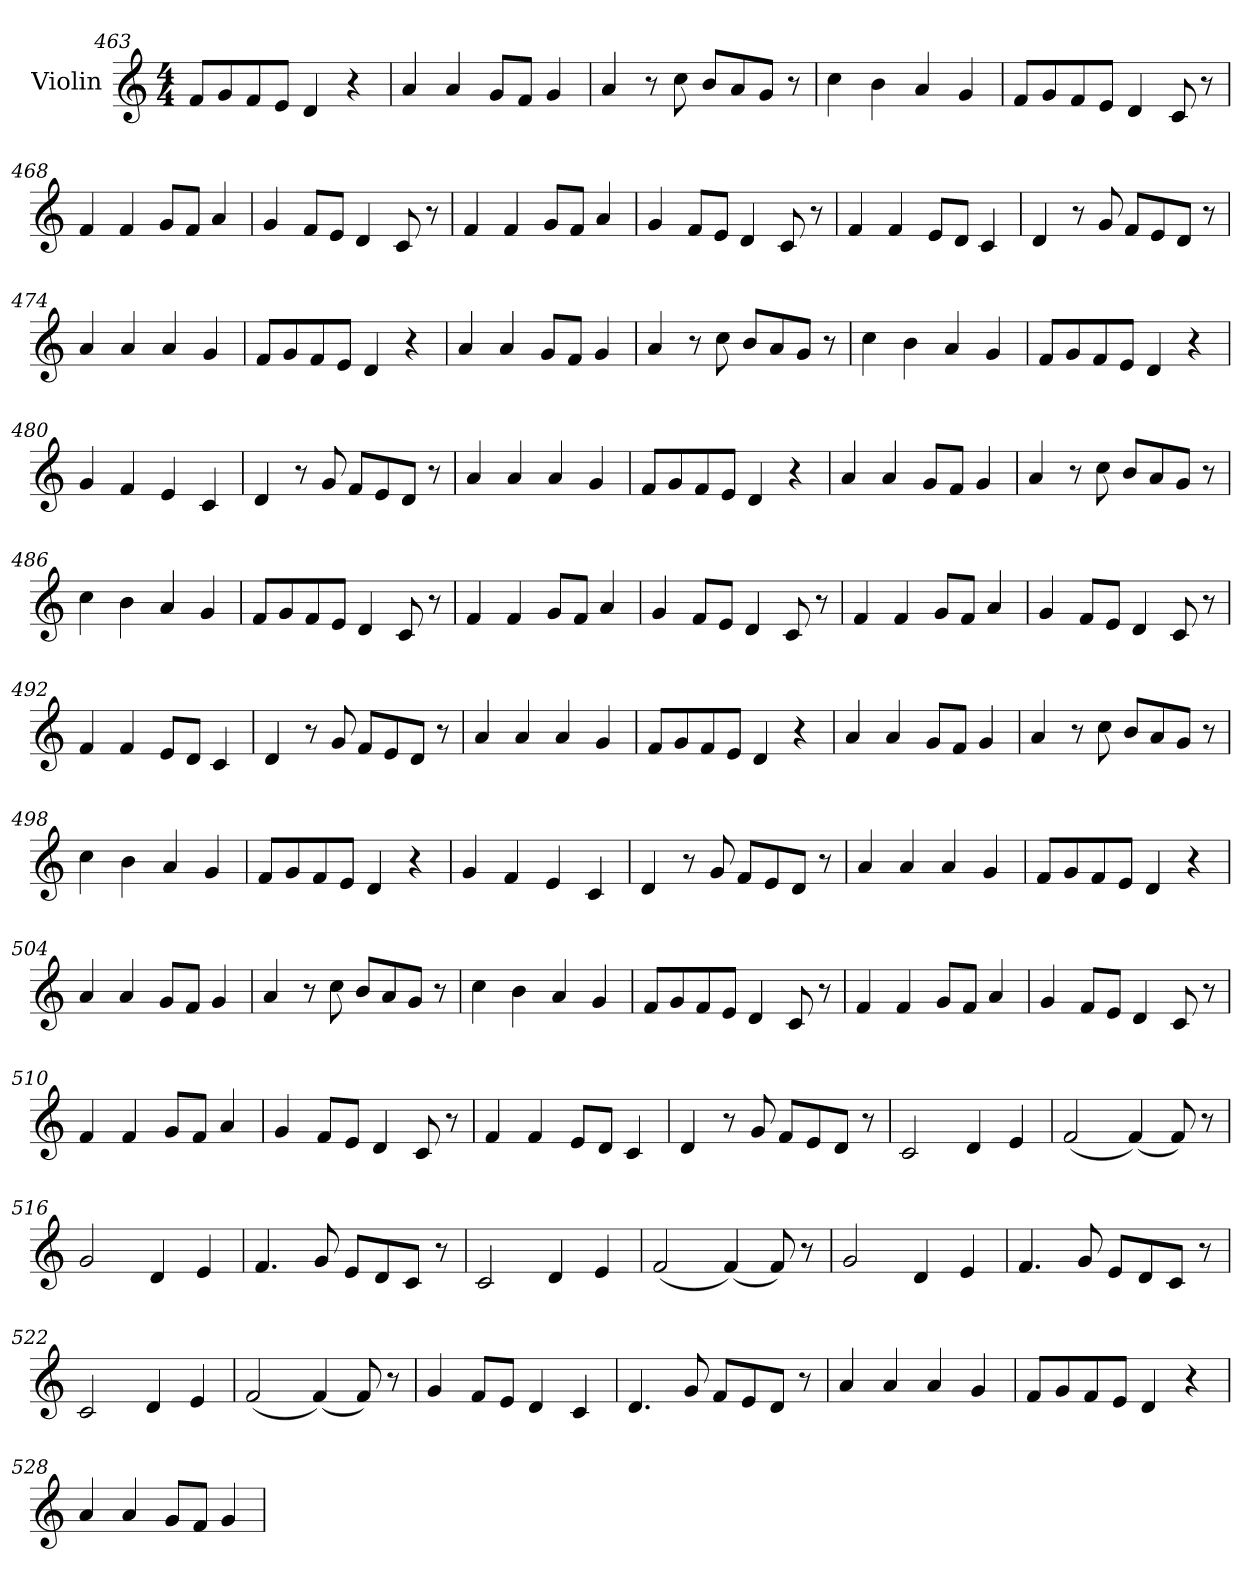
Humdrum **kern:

**kern
*part1
*staff1
*I"Violin
*clefG2
*k[]
*M4/4
=463
8f/L
8g/
8f/
8e/J
4d/
4r
=464
4a/
4a/
8g/L
8f/J
4g/
!!LO:LB:g=z
=465
4a/
8r
8cc\
8b/L
8a/
8g/J
8r
=466
4cc\
4b\
4a/
4g/
=467
8f/L
8g/
8f/
8e/J
4d/
8c/
8r
=468
4f/
4f/
8g/L
8f/J
4a/
=469
4g/
8f/L
8e/J
4d/
8c/
8r
!!LO:LB:g=z
=470
4f/
4f/
8g/L
8f/J
4a/
=471
4g/
8f/L
8e/J
4d/
8c/
8r
=472
4f/
4f/
8e/L
8d/J
4c/
=473
4d/
8r
8g/
8f/L
8e/
8d/J
8r
=474
4a/
4a/
4a/
4g/
!!LO:PB:g=z
=475
8f/L
8g/
8f/
8e/J
4d/
4r
=476
4a/
4a/
8g/L
8f/J
4g/
!!LO:LB:g=z
=477
4a/
8r
8cc\
8b/L
8a/
8g/J
8r
=478
4cc\
4b\
4a/
4g/
=479
8f/L
8g/
8f/
8e/J
4d/
4r
=480
4g/
4f/
4e/
4c/
=481
4d/
8r
8g/
8f/L
8e/
8d/J
8r
!!LO:LB:g=z
=482
4a/
4a/
4a/
4g/
=483
8f/L
8g/
8f/
8e/J
4d/
4r
=484
4a/
4a/
8g/L
8f/J
4g/
!!LO:LB:g=z
=485
4a/
8r
8cc\
8b/L
8a/
8g/J
8r
=486
4cc\
4b\
4a/
4g/
=487
8f/L
8g/
8f/
8e/J
4d/
8c/
8r
=488
4f/
4f/
8g/L
8f/J
4a/
=489
4g/
8f/L
8e/J
4d/
8c/
8r
!!LO:LB:g=z
=490
4f/
4f/
8g/L
8f/J
4a/
=491
4g/
8f/L
8e/J
4d/
8c/
8r
=492
4f/
4f/
8e/L
8d/J
4c/
=493
4d/
8r
8g/
8f/L
8e/
8d/J
8r
=494
4a/
4a/
4a/
4g/
!!LO:LB:g=z
=495
8f/L
8g/
8f/
8e/J
4d/
4r
=496
4a/
4a/
8g/L
8f/J
4g/
!!LO:LB:g=z
=497
4a/
8r
8cc\
8b/L
8a/
8g/J
8r
=498
4cc\
4b\
4a/
4g/
=499
8f/L
8g/
8f/
8e/J
4d/
4r
=500
4g/
4f/
4e/
4c/
=501
4d/
8r
8g/
8f/L
8e/
8d/J
8r
!!LO:LB:g=z
=502
4a/
4a/
4a/
4g/
=503
8f/L
8g/
8f/
8e/J
4d/
4r
=504
4a/
4a/
8g/L
8f/J
4g/
!!LO:PB:g=z
=505
4a/
8r
8cc\
8b/L
8a/
8g/J
8r
=506
4cc\
4b\
4a/
4g/
=507
8f/L
8g/
8f/
8e/J
4d/
8c/
8r
=508
4f/
4f/
8g/L
8f/J
4a/
=509
4g/
8f/L
8e/J
4d/
8c/
8r
!!LO:LB:g=z
=510
4f/
4f/
8g/L
8f/J
4a/
=511
4g/
8f/L
8e/J
4d/
8c/
8r
=512
4f/
4f/
8e/L
8d/J
4c/
=513
4d/
8r
8g/
8f/L
8e/
8d/J
8r
=514
2c/
4d/
4e/
!!LO:LB:g=z
=515
(<2f/
(<4f/)
8f/)
8r
=516
2g/
4d/
4e/
=517
4.f/
8g/
8e/L
8d/
8c/J
8r
=518
2c/
4d/
4e/
=519
(<2f/
(<4f/)
8f/)
8r
=520
2g/
4d/
4e/
!!LO:LB:g=z
=521
4.f/
8g/
8e/L
8d/
8c/J
8r
=522
2c/
4d/
4e/
=523
(<2f/
(<4f/)
8f/)
8r
=524
4g/
8f/L
8e/J
4d/
4c/
=525
4.d/
8g/
8f/L
8e/
8d/J
8r
!!LO:LB:g=z
=526
4a/
4a/
4a/
4g/
=527
8f/L
8g/
8f/
8e/J
4d/
4r
=528
4a/
4a/
8g/L
8f/J
4g/
=
*-
